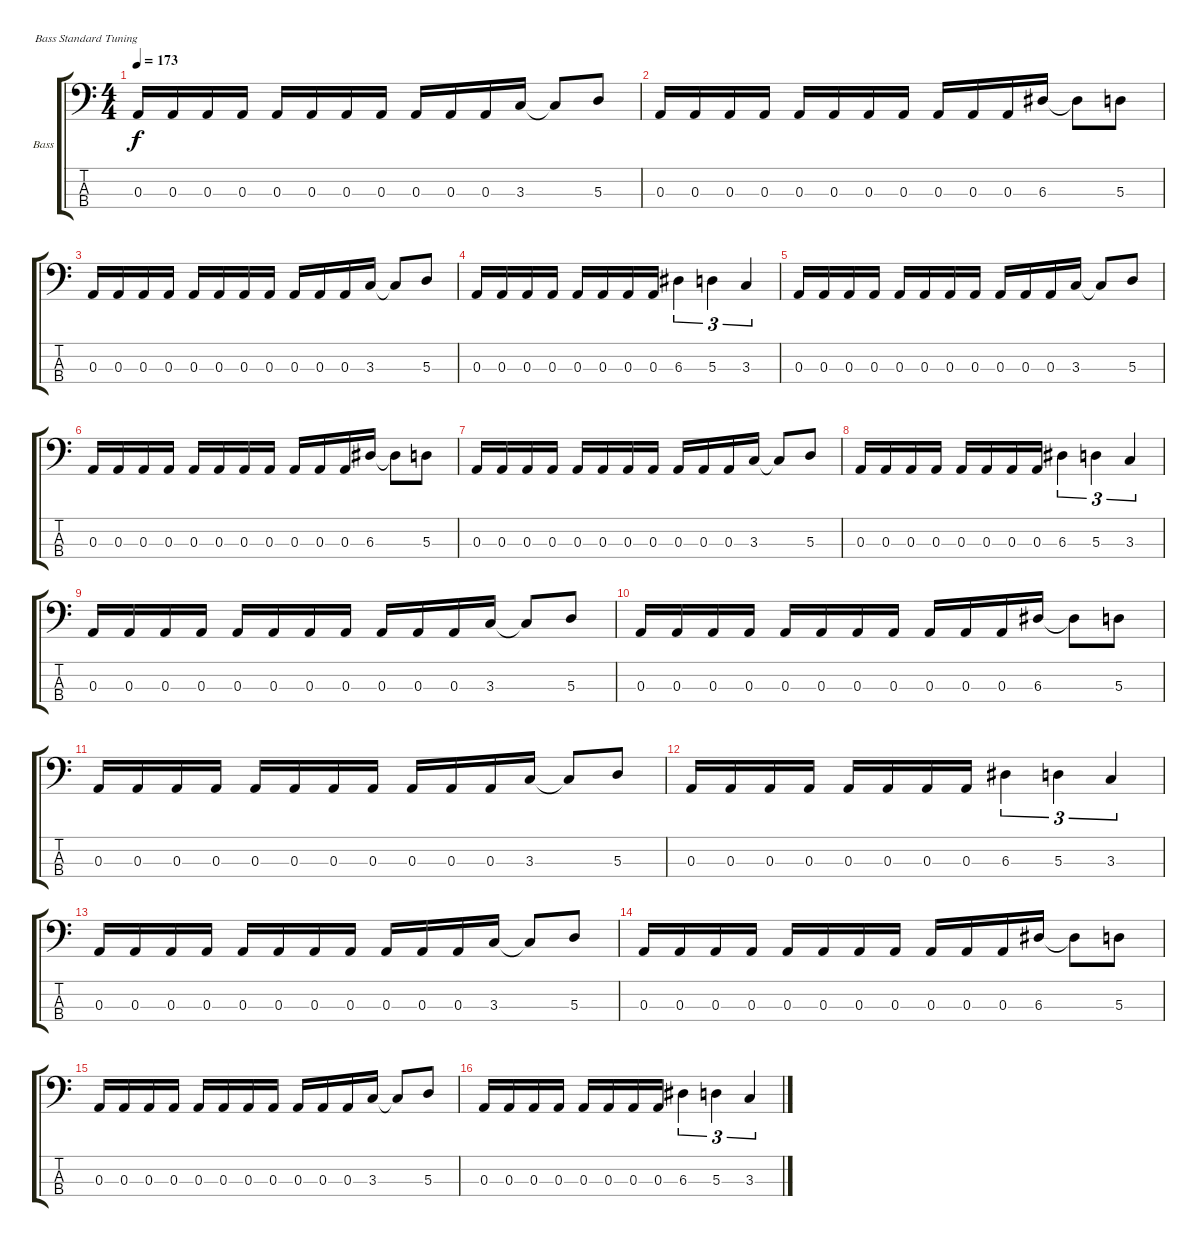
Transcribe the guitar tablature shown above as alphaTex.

\bracketExtendMode groupsimilarinstruments
\firstSystemTrackNameOrientation horizontal
\otherSystemsTrackNameOrientation horizontal
\track ("Bass" "Bass") {instrument electricbasspick}
\staff {score tabs}
\tuning (G2 D2 A1 E1)
\ts (4 4)
\tempo 173
\clef f4
\ks c
0.3.16{dy f} 0.3.16 0.3.16 0.3.16 0.3.16 0.3.16 0.3.16 0.3.16 0.3.16 0.3.16 0.3.16 3.3.16 3.3{t}.8 5.3.8 |
0.3.16 0.3.16 0.3.16 0.3.16 0.3.16 0.3.16 0.3.16 0.3.16 0.3.16 0.3.16 0.3.16 6.3.16 6.3{t}.8 5.3.8 |
0.3.16 0.3.16 0.3.16 0.3.16 0.3.16 0.3.16 0.3.16 0.3.16 0.3.16 0.3.16 0.3.16 3.3.16 3.3{t}.8 5.3.8 |
0.3.16 0.3.16 0.3.16 0.3.16 0.3.16 0.3.16 0.3.16 0.3.16 6.3.4{tu (3 2)} 5.3.4{tu (3 2)} 3.3.4{tu (3 2)} |
0.3.16 0.3.16 0.3.16 0.3.16 0.3.16 0.3.16 0.3.16 0.3.16 0.3.16 0.3.16 0.3.16 3.3.16 3.3{t}.8 5.3.8 |
0.3.16 0.3.16 0.3.16 0.3.16 0.3.16 0.3.16 0.3.16 0.3.16 0.3.16 0.3.16 0.3.16 6.3.16 6.3{t}.8 5.3.8 |
0.3.16 0.3.16 0.3.16 0.3.16 0.3.16 0.3.16 0.3.16 0.3.16 0.3.16 0.3.16 0.3.16 3.3.16 3.3{t}.8 5.3.8 |
0.3.16 0.3.16 0.3.16 0.3.16 0.3.16 0.3.16 0.3.16 0.3.16 6.3.4{tu (3 2)} 5.3.4{tu (3 2)} 3.3.4{tu (3 2)} |
0.3.16 0.3.16 0.3.16 0.3.16 0.3.16 0.3.16 0.3.16 0.3.16 0.3.16 0.3.16 0.3.16 3.3.16 3.3{t}.8 5.3.8 |
0.3.16 0.3.16 0.3.16 0.3.16 0.3.16 0.3.16 0.3.16 0.3.16 0.3.16 0.3.16 0.3.16 6.3.16 6.3{t}.8 5.3.8 |
0.3.16 0.3.16 0.3.16 0.3.16 0.3.16 0.3.16 0.3.16 0.3.16 0.3.16 0.3.16 0.3.16 3.3.16 3.3{t}.8 5.3.8 |
0.3.16 0.3.16 0.3.16 0.3.16 0.3.16 0.3.16 0.3.16 0.3.16 6.3.4{tu (3 2)} 5.3.4{tu (3 2)} 3.3.4{tu (3 2)} |
0.3.16 0.3.16 0.3.16 0.3.16 0.3.16 0.3.16 0.3.16 0.3.16 0.3.16 0.3.16 0.3.16 3.3.16 3.3{t}.8 5.3.8 |
0.3.16 0.3.16 0.3.16 0.3.16 0.3.16 0.3.16 0.3.16 0.3.16 0.3.16 0.3.16 0.3.16 6.3.16 6.3{t}.8 5.3.8 |
0.3.16 0.3.16 0.3.16 0.3.16 0.3.16 0.3.16 0.3.16 0.3.16 0.3.16 0.3.16 0.3.16 3.3.16 3.3{t}.8 5.3.8 |
0.3.16 0.3.16 0.3.16 0.3.16 0.3.16 0.3.16 0.3.16 0.3.16 6.3.4{tu (3 2)} 5.3.4{tu (3 2)} 3.3.4{tu (3 2)}
